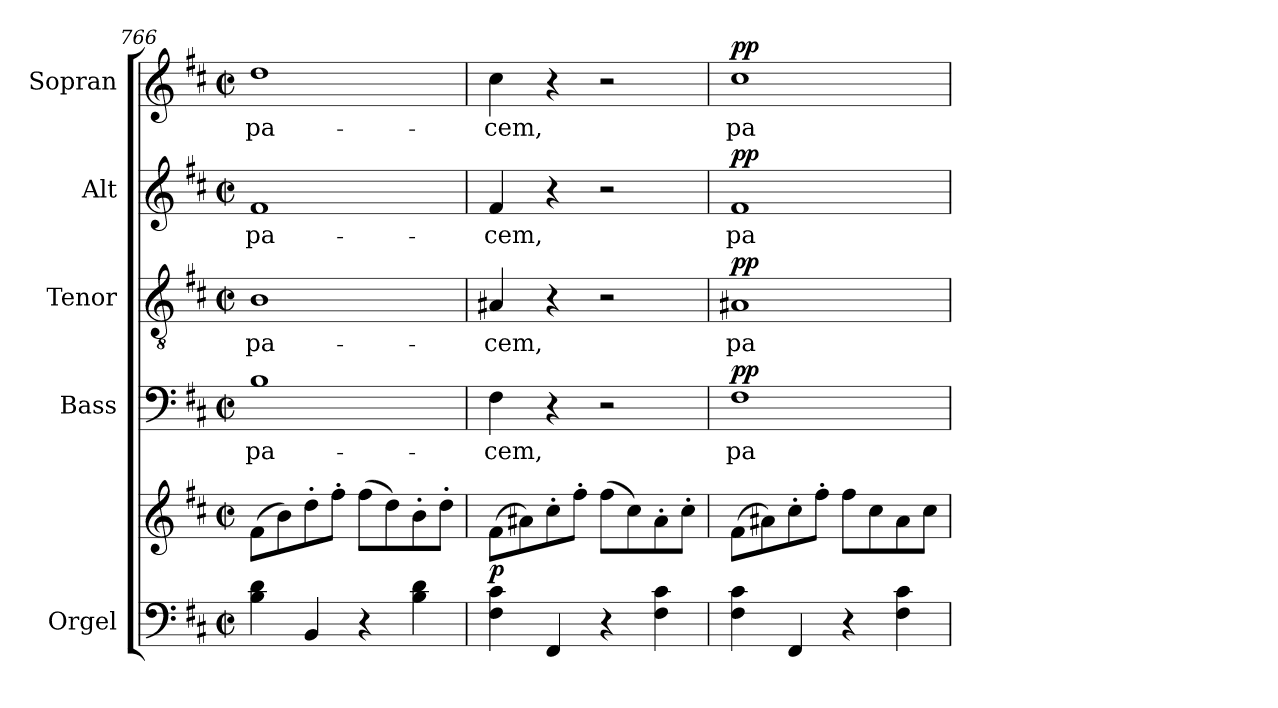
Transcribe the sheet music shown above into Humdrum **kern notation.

**kern	**kern	**dynam	**kern	**text	**dynam	**kern	**text	**dynam	**kern	**text	**dynam	**kern	**text	**dynam
*part5	*part5	*part5	*part4	*part4	*part4	*part3	*part3	*part3	*part2	*part2	*part2	*part1	*part1	*part1
*staff6	*staff5	*staff5/6	*staff4	*staff4	*staff4	*staff3	*staff3	*staff3	*staff2	*staff2	*staff2	*staff1	*staff1	*staff1
*I"Orgel	*	*	*I"Bass	*	*	*I"Tenor	*	*	*I"Alt	*	*	*I"Sopran	*	*
*I'Org.	*	*	*I'B.	*	*	*I'T.	*	*	*I'A.	*	*	*I'S.	*	*
!!LO:PB:g=z
*clefF4	*clefG2	*	*clefF4	*	*	*clefGv2	*	*	*clefG2	*	*	*clefG2	*	*
*k[f#c#]	*k[f#c#]	*	*k[f#c#]	*	*	*k[f#c#]	*	*	*k[f#c#]	*	*	*k[f#c#]	*	*
*D:	*D:	*	*D:	*	*	*D:	*	*	*D:	*	*	*D:	*	*
*M2/2	*M2/2	*	*M2/2	*	*	*M2/2	*	*	*M2/2	*	*	*M2/2	*	*
*met(c|)	*met(c|)	*	*met(c|)	*	*	*met(c|)	*	*	*met(c|)	*	*	*met(c|)	*	*
=766	=766	=766	=766	=766	=766	=766	=766	=766	=766	=766	=766	=766	=766	=766
!	!	!	!	!LO:LY:b	!	!	!LO:LY:b	!	!	!LO:LY:b	!	!	!LO:LY:b	!
4B\ 4d\	(>8f#\L	.	1B	pa-	.	1B	pa-	.	1f#	pa-	.	1dd	pa-	.
.	8b\)	.	.	.	.	.	.	.	.	.	.	.	.	.
4BB/	8dd'>\	.	.	.	.	.	.	.	.	.	.	.	.	.
.	8ff#'>\J	.	.	.	.	.	.	.	.	.	.	.	.	.
4r	(>8ff#\L	.	.	.	.	.	.	.	.	.	.	.	.	.
.	8dd\)	.	.	.	.	.	.	.	.	.	.	.	.	.
4B\ 4d\	8b'>\	.	.	.	.	.	.	.	.	.	.	.	.	.
.	8dd'>\J	.	.	.	.	.	.	.	.	.	.	.	.	.
=767	=767	=767	=767	=767	=767	=767	=767	=767	=767	=767	=767	=767	=767	=767
!	!	!LO:DY:b	!	!LO:LY:b	!	!	!LO:LY:b	!	!	!LO:LY:b	!	!	!LO:LY:b	!
4F#\ 4c#\	(>8f#\L	p	4F#\	-cem,	.	4A#X/	-cem,	.	4f#/	-cem,	.	4cc#\	-cem,	.
.	8a#X\)	.	.	.	.	.	.	.	.	.	.	.	.	.
4FF#/	8cc#'>\	.	4r	.	.	4r	.	.	4r	.	.	4r	.	.
.	8ff#'>\J	.	.	.	.	.	.	.	.	.	.	.	.	.
4r	(>8ff#\L	.	2r	.	.	2r	.	.	2r	.	.	2r	.	.
.	8cc#\)	.	.	.	.	.	.	.	.	.	.	.	.	.
4F#\ 4c#\	8a#'>\	.	.	.	.	.	.	.	.	.	.	.	.	.
.	8cc#'>\J	.	.	.	.	.	.	.	.	.	.	.	.	.
=768	=768	=768	=768	=768	=768	=768	=768	=768	=768	=768	=768	=768	=768	=768
!	!	!	!	!LO:LY:b	!LO:DY:a	!	!LO:LY:b	!LO:DY:a	!	!LO:LY:b	!LO:DY:a	!	!LO:LY:b	!LO:DY:a
4F#\ 4c#\	(>8f#\L	.	1F#	pa-	pp	1A#X	pa-	pp	1f#	pa-	pp	1cc#	pa-	pp
.	8a#X\)	.	.	.	.	.	.	.	.	.	.	.	.	.
4FF#/	8cc#'>\	.	.	.	.	.	.	.	.	.	.	.	.	.
.	8ff#'>\J	.	.	.	.	.	.	.	.	.	.	.	.	.
4r	8ff#\L	.	.	.	.	.	.	.	.	.	.	.	.	.
.	8cc#\	.	.	.	.	.	.	.	.	.	.	.	.	.
4F#\ 4c#\	8a#\	.	.	.	.	.	.	.	.	.	.	.	.	.
.	8cc#\J	.	.	.	.	.	.	.	.	.	.	.	.	.
=	=	=	=	=	=	=	=	=	=	=	=	=	=	=
*-	*-	*-	*-	*-	*-	*-	*-	*-	*-	*-	*-	*-	*-	*-
